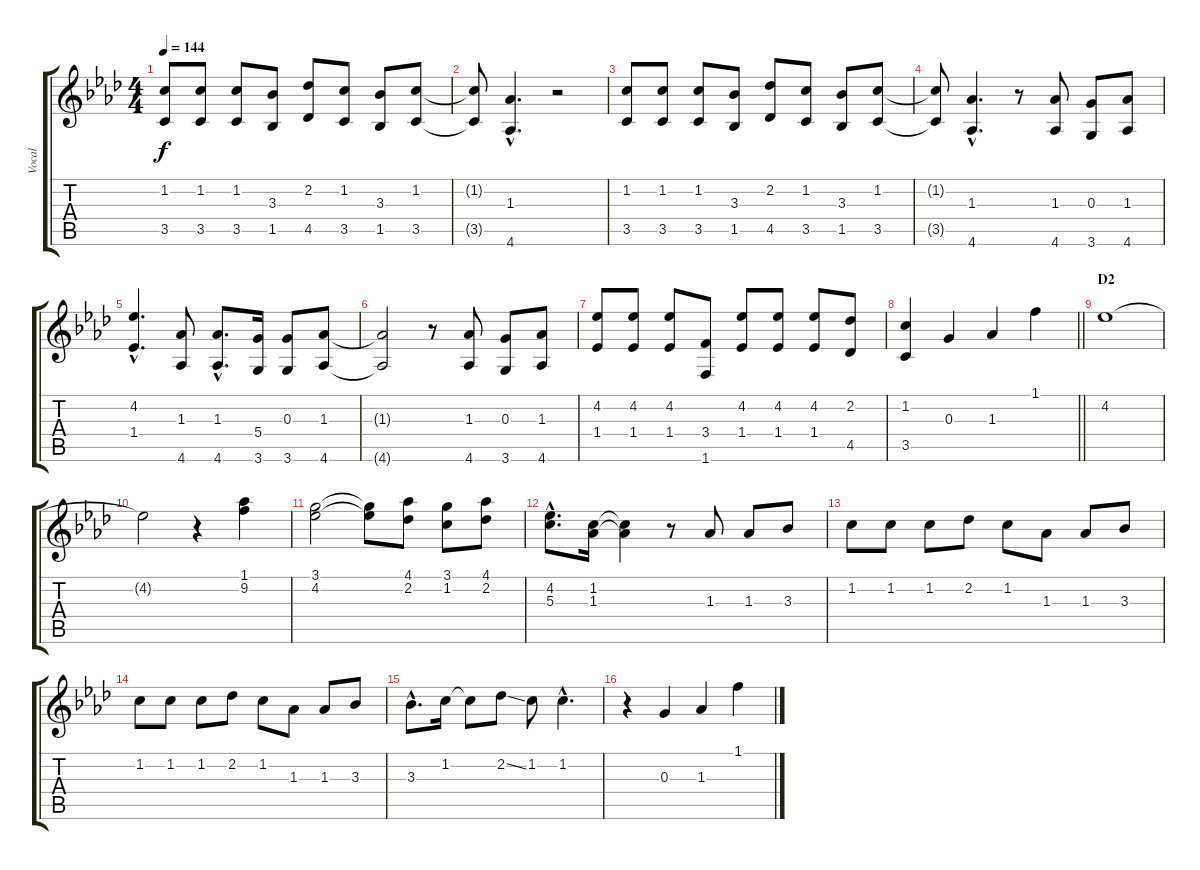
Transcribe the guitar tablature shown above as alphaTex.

\track ("Vocal" "Vocal") {instrument ocarina}
\staff {score tabs}
\tuning (E5 B4 G4 D4 A3 E3) {hide}
\ts (4 4)
\tempo 144
\clef g2
\ks ab
(1.2 3.5).8{dy f} (1.2 3.5).8 (1.2 3.5).8 (3.3 1.5).8 (2.2 4.5).8 (1.2 3.5).8 (3.3 1.5).8 (1.2 3.5).8 |
(1.2{t} 3.5{t}).8 (1.3{hac} 4.6{hac}).4{d} r.2 |
(1.2 3.5).8 (1.2 3.5).8 (1.2 3.5).8 (3.3 1.5).8 (2.2 4.5).8 (1.2 3.5).8 (3.3 1.5).8 (1.2 3.5).8 |
(1.2{t} 3.5{t}).8 (1.3{hac} 4.6{hac}).4{d} r.8 (1.3 4.6).8 (0.3 3.6).8 (1.3 4.6).8 |
(4.2{hac} 1.4{hac}).4{d} (1.3 4.6).8 (1.3{hac} 4.6{hac}).8{d} (5.4 3.6).16 (0.3 3.6).8 (1.3 4.6).8 |
(1.3{t} 4.6{t}).2 r.8 (1.3 4.6).8 (0.3 3.6).8 (1.3 4.6).8 |
(4.2 1.4).8 (4.2 1.4).8 (4.2 1.4).8 (3.4 1.6).8 (4.2 1.4).8 (4.2 1.4).8 (4.2 1.4).8 (2.2 4.5).8 |
\barLineRight lightlight
(1.2 3.5).4 0.3.4 1.3.4 1.1.4 |
\section ("" "D2")
4.2.1 |
4.2{t}.2 r.4 (1.1 9.2).4 |
(3.1 4.2).2 (3.1{t} 4.2{t}).8 (4.1 2.2).8 (3.1 1.2).8 (4.1 2.2).8 |
(4.2{hac} 5.3{hac}).8{d} (1.2 1.3).16 (1.2{t} 1.3{t}).4 r.8 1.3.8 1.3.8 3.3.8 |
1.2.8 1.2.8 1.2.8 2.2.8 1.2.8 1.3.8 1.3.8 3.3.8 |
1.2.8 1.2.8 1.2.8 2.2.8 1.2.8 1.3.8 1.3.8 3.3.8 |
3.3{hac}.8{d} 1.2.16 1.2{t}.8 2.2{ss}.8 1.2.8 1.2{hac}.4{d} |
r.4 0.3.4 1.3.4 1.1.4
